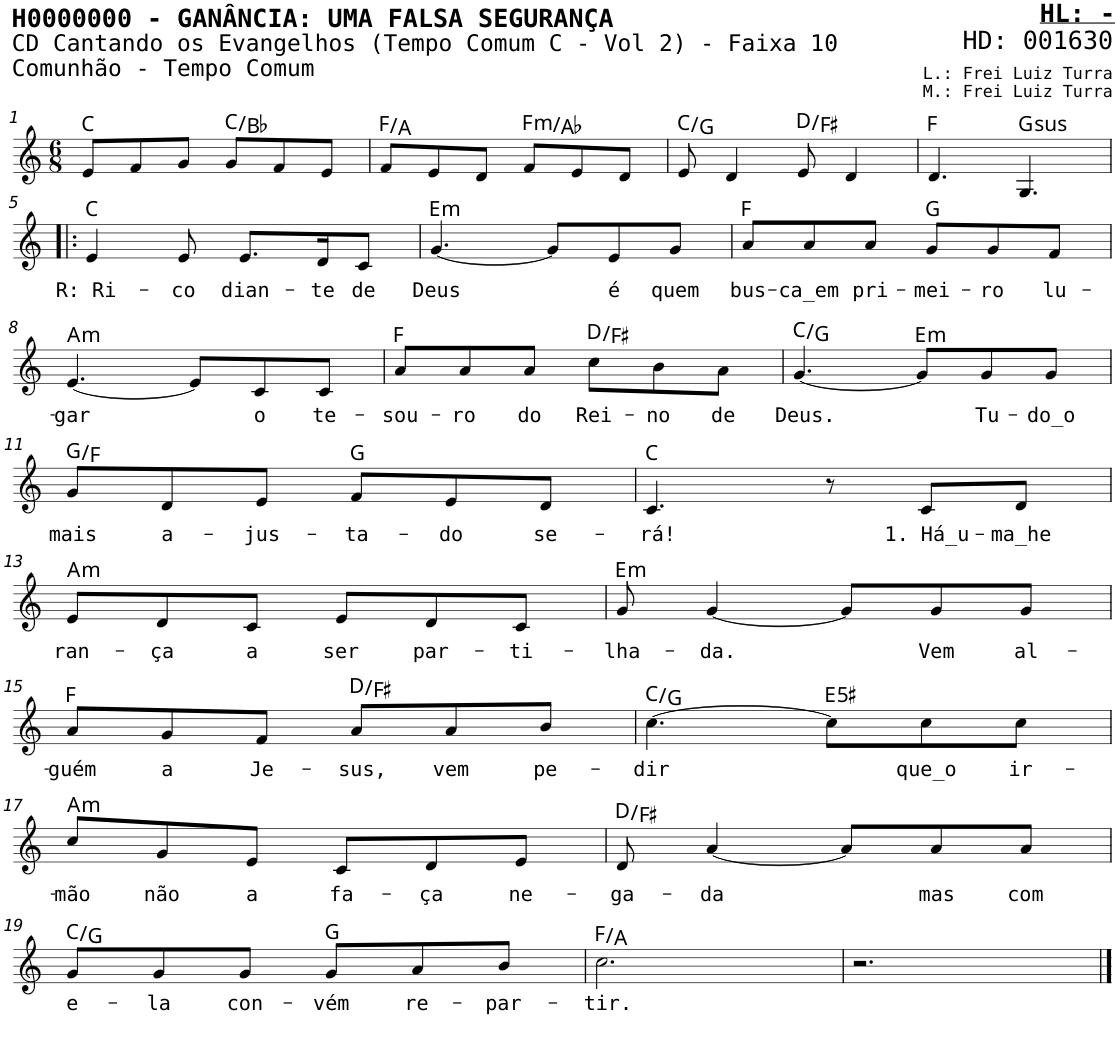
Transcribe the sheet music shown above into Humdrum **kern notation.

**kern	**text	**harte
*part1	*part1	*part1
*staff1	*staff1	*
*I"Voz	*	*
*I'V	*	*
*stria5	*	*
*clefG2	*	*
*k[]	*	*
*M6/8	*	*
=1	=1	=1
8e/L	.	C:maj
8f/	.	.
8g/J	.	.
8g/L	.	C:maj/b7
8f/	.	.
8e/J	.	.
=2	=2	=2
8f/L	.	F:maj/3
8e/	.	.
8d/J	.	.
!	!	!LO:H:kt=m
8f/L	.	F:min/b3
8e/	.	.
8d/J	.	.
=3	=3	=3
8e/	.	C:maj/5
4d/	.	.
8e/	.	D:maj/3
4d/	.	.
=4	=4	=4
4.d/	.	F:maj
!	!	!LO:H:kt=sus
4.G/	.	G:sus4
!!LO:LB:g=z
=5!|:	=5!|:	=5!|:
!	!LO:LY:b	!
4e/	R: Ri-	C:maj
!	!LO:LY:b	!
8e/	-co	.
!	!LO:LY:b	!
8.e/L	dian-	.
!	!LO:LY:b	!
16d/K	-te	.
!	!LO:LY:b	!
8c/J	de	.
=6	=6	=6
!	!LO:LY:b	!LO:H:kt=m
[4.g/	Deus	E:min
8g/L]	.	.
!	!LO:LY:b	!
8e/	é	.
!	!LO:LY:b	!
8g/J	quem	.
=7	=7	=7
!	!LO:LY:b	!
8a/L	bus-	F:maj
!	!LO:LY:b	!
8a/	-ca_em	.
!	!LO:LY:b	!
8a/J	pri-	.
!	!LO:LY:b	!
8g/L	-mei-	G:maj
!	!LO:LY:b	!
8g/	-ro	.
!	!LO:LY:b	!
8f/J	lu-	.
!!LO:LB:g=z
=8	=8	=8
!	!LO:LY:b	!LO:H:kt=m
[4.e/	-gar	A:min
8e/L]	.	.
!	!LO:LY:b	!
8c/	o	.
!	!LO:LY:b	!
8c/J	te-	.
=9	=9	=9
!	!LO:LY:b	!
8a/L	-sou-	F:maj
!	!LO:LY:b	!
8a/	-ro	.
!	!LO:LY:b	!
8a/J	do	.
!	!LO:LY:b	!
8cc\L	Rei-	D:maj/3
!	!LO:LY:b	!
8b\	-no	.
!	!LO:LY:b	!
8a\J	de	.
=10	=10	=10
!	!LO:LY:b	!
[4.g/	Deus.	C:maj/5
!	!	!LO:H:kt=m
8g/L]	.	E:min
!	!LO:LY:b	!
8g/	Tu-	.
!	!LO:LY:b	!
8g/J	-do_o	.
!!LO:LB:g=z
=11	=11	=11
!	!LO:LY:b	!
8g/L	mais	G:maj/b7
!	!LO:LY:b	!
8d/	a-	.
!	!LO:LY:b	!
8e/J	-jus-	.
!	!LO:LY:b	!
8f/L	-ta-	G:maj
!	!LO:LY:b	!
8e/	-do	.
!	!LO:LY:b	!
8d/J	se-	.
=12	=12	=12
!	!LO:LY:b	!
4.c/	-rá!	C:maj
8r	.	.
!	!LO:LY:b	!
8c/L	1. Há_u-	.
!	!LO:LY:b	!
8d/J	-ma_he	.
!!LO:LB:g=z
=13	=13	=13
!	!LO:LY:b	!LO:H:kt=m
8e/L	ran-	A:min
!	!LO:LY:b	!
8d/	-ça	.
!	!LO:LY:b	!
8c/J	a	.
!	!LO:LY:b	!
8e/L	ser	.
!	!LO:LY:b	!
8d/	par-	.
!	!LO:LY:b	!
8c/J	-ti-	.
=14	=14	=14
!	!LO:LY:b	!LO:H:kt=m
8g/	-lha-	E:min
!	!LO:LY:b	!
[4g/	-da.	.
8g/L]	.	.
!	!LO:LY:b	!
8g/	Vem	.
!	!LO:LY:b	!
8g/J	al-	.
!!LO:LB:g=z
=15	=15	=15
!	!LO:LY:b	!
8a/L	-guém	F:maj
!	!LO:LY:b	!
8g/	a	.
!	!LO:LY:b	!
8f/J	Je-	.
!	!LO:LY:b	!
8a/L	-sus,	D:maj/3
!	!LO:LY:b	!
8a/	vem	.
!	!LO:LY:b	!
8b/J	pe-	.
=16	=16	=16
!	!LO:LY:b	!
[4.cc\	-dir	C:maj/5
8cc\L]	.	E:(3,#5)
!	!LO:LY:b	!
8cc\	que_o	.
!	!LO:LY:b	!
8cc\J	ir-	.
!!LO:LB:g=z
=17	=17	=17
!	!LO:LY:b	!LO:H:kt=m
8cc/L	-mão	A:min
!	!LO:LY:b	!
8gn/	não	.
!	!LO:LY:b	!
8e/J	a	.
!	!LO:LY:b	!
8c/L	fa-	.
!	!LO:LY:b	!
8d/	-ça	.
!	!LO:LY:b	!
8e/J	ne-	.
=18	=18	=18
!	!LO:LY:b	!
8d/	-ga-	D:maj/3
!	!LO:LY:b	!
[4a/	-da	.
8a/L]	.	.
!	!LO:LY:b	!
8a/	mas	.
!	!LO:LY:b	!
8a/J	com	.
!!LO:LB:g=z
=19	=19	=19
!	!LO:LY:b	!
8g/L	e-	C:maj/5
!	!LO:LY:b	!
8g/	-la	.
!	!LO:LY:b	!
8g/J	con-	.
!	!LO:LY:b	!
8g/L	-vém	G:maj
!	!LO:LY:b	!
8a/	re-	.
!	!LO:LY:b	!
8b/J	-par-	.
=20	=20	=20
!	!LO:LY:b	!
2.cc\	-tir.	F:maj/3
=21	=21	=21
2.r	.	.
==	==	==
*-	*-	*-
